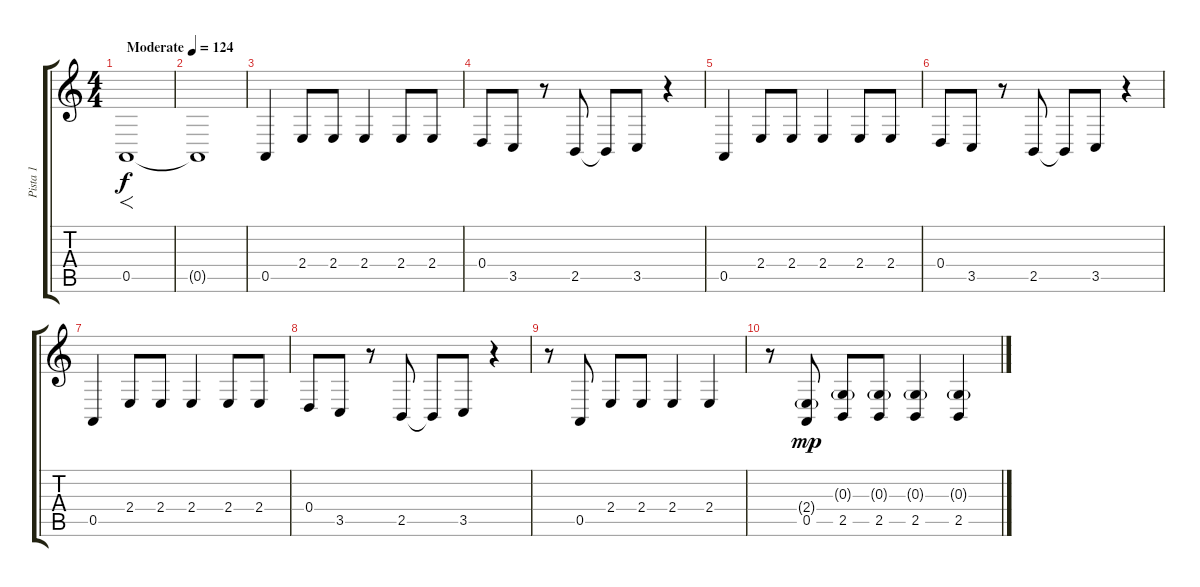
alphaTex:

\track ("Pista 1" "Pista 1") {instrument harmonica}
\staff {score tabs}
\tuning (E4 B3 G3 D3 A2 E2) {hide}
\ts (4 4)
\tempo (124 "Moderate")
\clef g2
\ks c
0.5.1{f dy f instrument harmonica} |
0.5{t}.1 |
0.5.4 2.4.8 2.4.8 2.4.4 2.4.8 2.4.8 |
0.4.8 3.5.8 r.8 2.5.8 2.5{t}.8 3.5.8 r.4 |
0.5.4 2.4.8 2.4.8 2.4.4 2.4.8 2.4.8 |
0.4.8 3.5.8 r.8 2.5.8 2.5{t}.8 3.5.8 r.4 |
0.5.4 2.4.8 2.4.8 2.4.4 2.4.8 2.4.8 |
0.4.8 3.5.8 r.8 2.5.8 2.5{t}.8 3.5.8 r.4 |
r.8 0.5.8 2.4.8 2.4.8 2.4.4 2.4.4 |
r.8 (2.4{g} 0.5).8{dy mp} (0.3{g} 2.5).8 (0.3{g} 2.5).8 (0.3{g} 2.5).4 (0.3{g} 2.5).4
